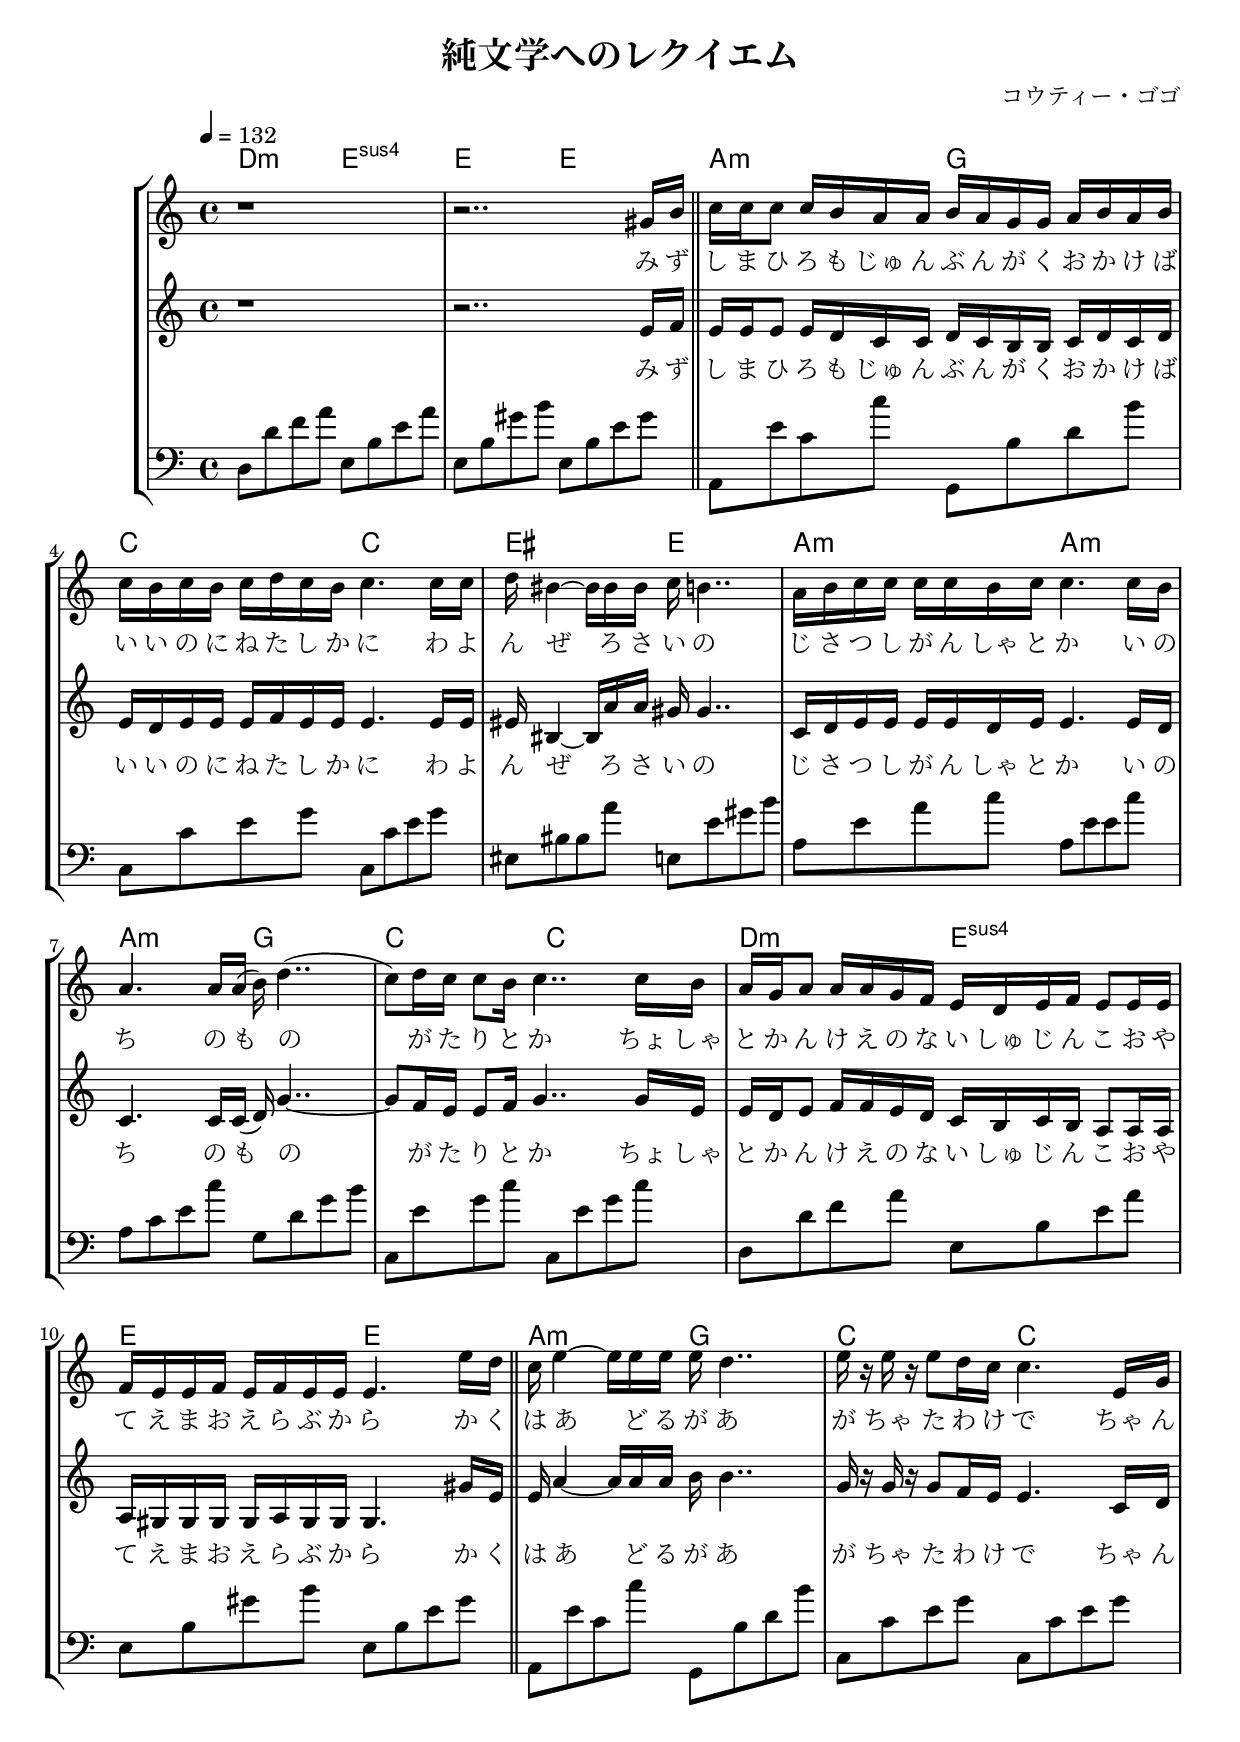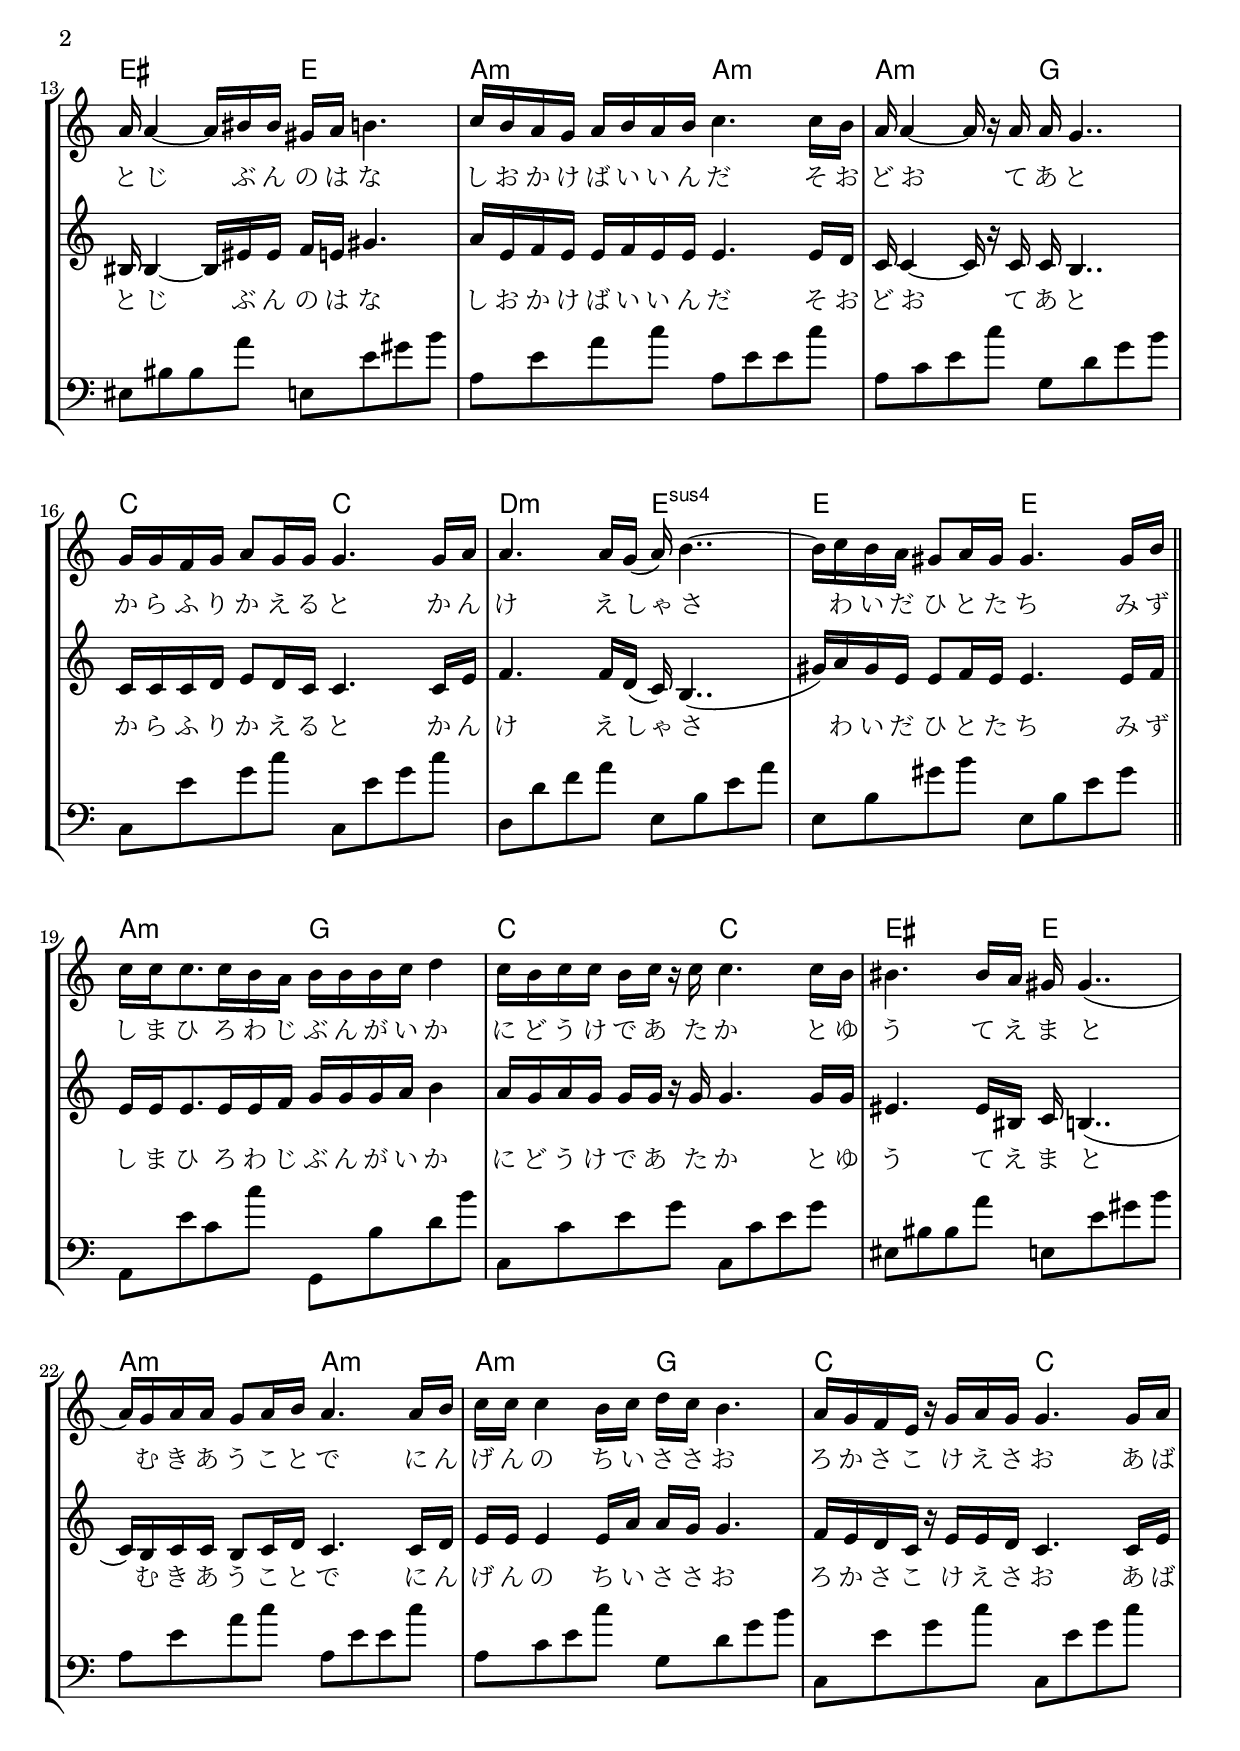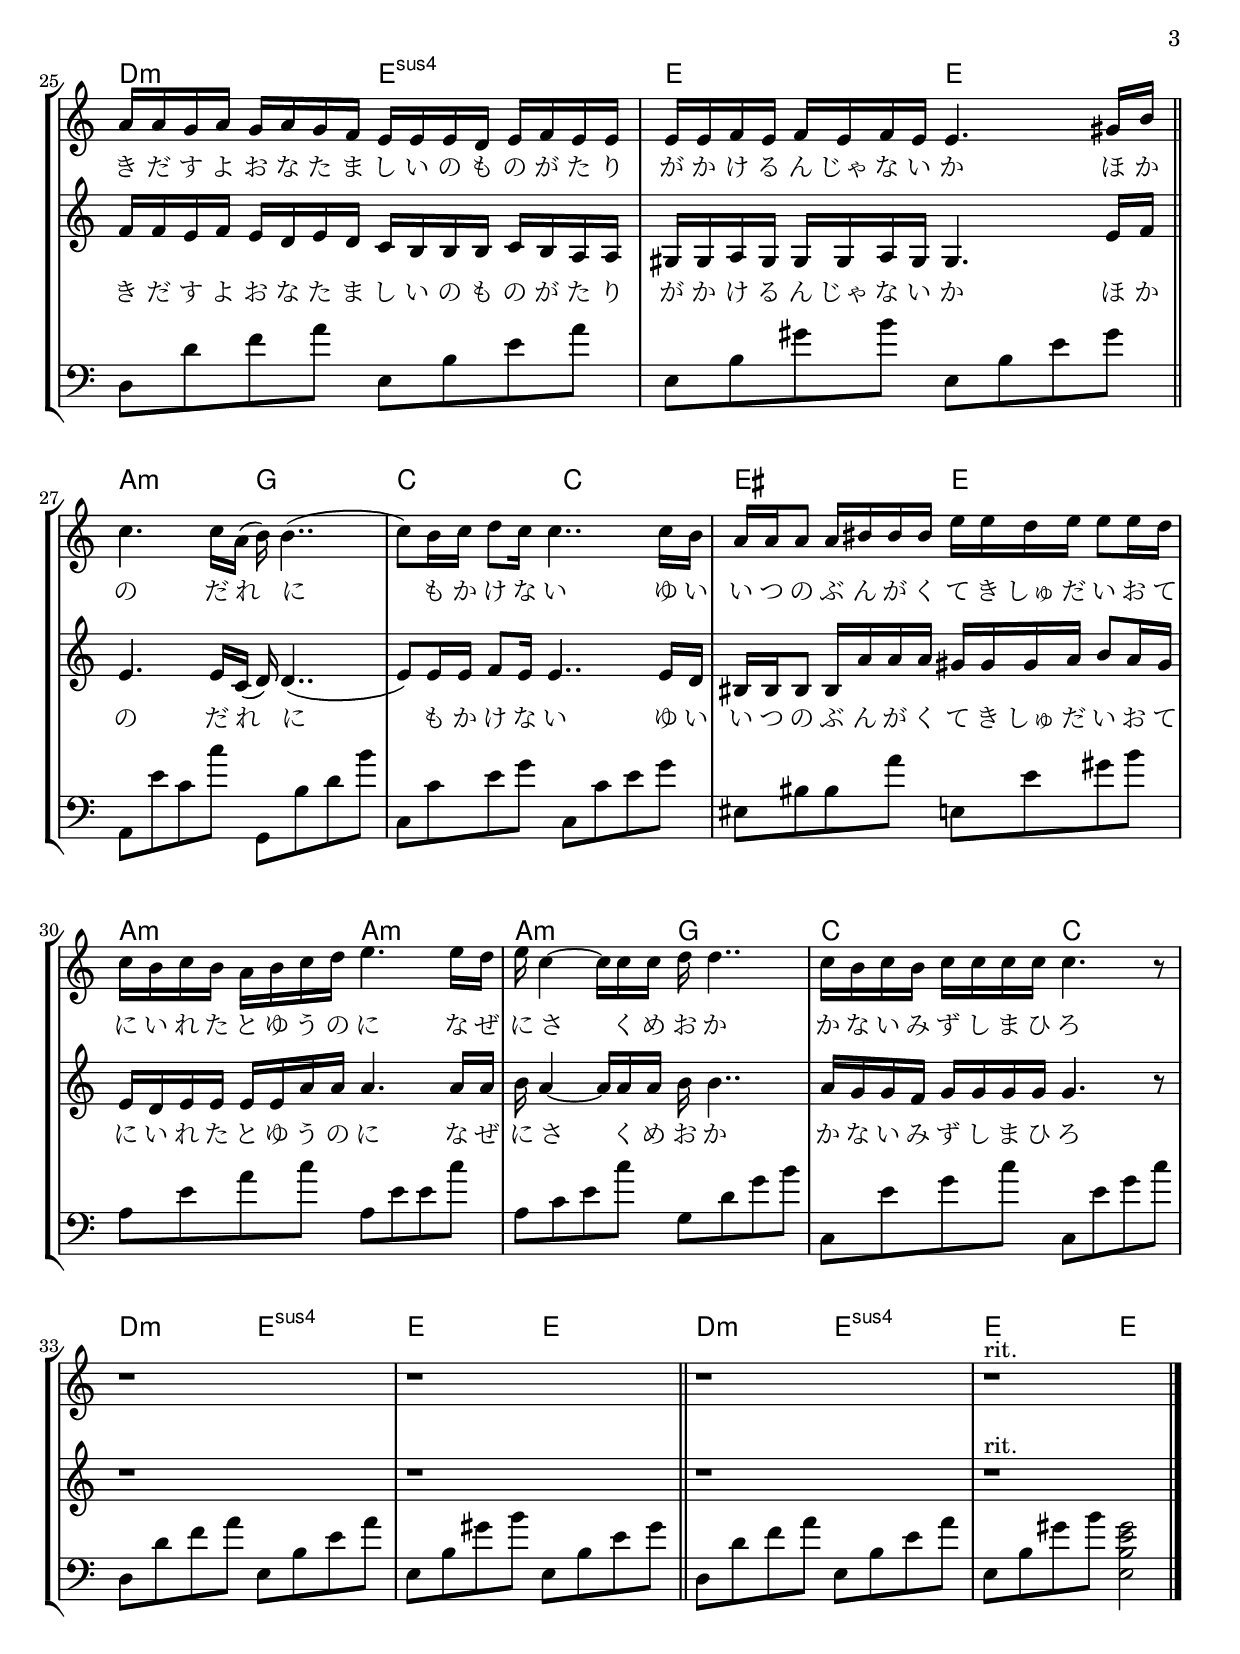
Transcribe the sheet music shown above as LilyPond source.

\version "2.12.1"

\header {
	title = \markup {純文学へのレクイエム}
	composer = \markup \center-column {コウティー・ゴゴ}
}

harmony = \chordmode {
	d2:m e:sus4 e e 

	a:m g c c eis e a:m a:m a:m g c c d:m e:sus4 e e 

	a:m g c c eis e a:m a:m a:m g c c d:m e:sus4 e e 

	a:m g c c eis e a:m a:m a:m g c c d:m e:sus4 e e 

	a:m g c c eis e a:m a:m a:m g c c d:m e:sus4 e e 

	d:m e:sus4 e e 
}

melody = {
	\key c \major
	\tempo 4 = 132
	r1 | r2.. 
	\set Staff.midiInstrument = #"fss0.32"
	gis'16  b'16 
	c''16  c''16  c''8  c''16  b'16  a'16  a'16  b'16  a'16  g'16  g'16  a'16  b'16  a'16  b'16 
	c''16  b'16  c''16  b'16  c''16  d''16  c''16  b'16  c''4.  c''16  c''16 
	d''16  bis'4~bis'16  bis'16  bis'16  c''16  b'4.. 
	a'16  b'16  c''16  c''16  c''16  c''16  b'16  c''16  c''4.  c''16  b'16 
	a'4.  a'16  a'16  (b'16)  d''4.. 
	(c''8)  d''16  c''16  c''8  b'16  c''4..  c''16  b'16 
	a'16  g'16  a'8  a'16  a'16  g'16  f'16  e'16  d'16  e'16  f'16  e'8  e'16  e'16 
	f'16  e'16  e'16  f'16  e'16  f'16  e'16  e'16  e'4.  	\set Staff.midiInstrument = #"fss0.32"
	e''16  d''16 
	c''16  e''4~e''16  e''16  e''16  e''16  d''4.. 
	e''16  r16  e''16  r16  e''8  d''16  c''16  c''4.  e'16  g'16 
	a'16  a'4~a'16  bis'16  bis'16  gis'16  a'16  b'4. 
	c''16  b'16  a'16  g'16  a'16  b'16  a'16  b'16  c''4.  c''16  b'16 
	a'16  a'4~a'16  r16  a'16  a'16  g'4.. 
	g'16  g'16  f'16  g'16  a'8  g'16  g'16  g'4.  g'16  a'16 
	a'4.  a'16  g'16  (a'16)  b'4..~ 
	b'16  c''16  b'16  a'16  gis'8  a'16  gis'16  gis'4.  	\set Staff.midiInstrument = #"fss0.32"
	gis'16  b'16 
	c''16  c''16  c''8.  c''16  b'16  a'16  b'16  b'16  b'16  c''16  d''4 
	c''16  b'16  c''16  c''16  b'16  c''16  r16  c''16  c''4.  c''16  b'16 
	bis'4.  bis'16  a'16  gis'16  gis'4.. 
	(a'16)  g'16  a'16  a'16  g'8  a'16  b'16  a'4.  a'16  b'16 
	c''16  c''16  c''4  b'16  c''16  d''16  c''16  b'4. 
	a'16  g'16  f'16  e'16  r16  g'16  a'16  g'16  g'4.  g'16  a'16 
	a'16  a'16  g'16  a'16  g'16  a'16  g'16  f'16  e'16  e'16  e'16  d'16  e'16  f'16  e'16  e'16 
	e'16  e'16  f'16  e'16  f'16  e'16  f'16  e'16  e'4.  	\set Staff.midiInstrument = #"fss0.32"
	gis'16  b'16 
	c''4.  c''16  a'16  (b'16)  b'4.. 
	(c''8)  b'16  c''16  d''8  c''16  c''4..  c''16  b'16 
	a'16  a'16  a'8  a'16  bis'16  bis'16  bis'16  e''16  e''16  d''16  e''16  e''8  e''16  d''16 
	c''16  b'16  c''16  b'16  a'16  b'16  c''16  d''16  e''4.  e''16  d''16 
	e''16  c''4~c''16  c''16  c''16  d''16  d''4.. 
	c''16  b'16  c''16  b'16  c''16  c''16  c''16  c''16  c''4.  	r8 r1 r1 	r1 | r1^"rit." \bar "|."
}

words = \lyricmode {
	
	み  ず  し  ま  ひ  ろ  も  じゅ  ん  ぶ  ん  が  く  お  か  け  ば  い  い  の  に  ね  た  し  か  に  わ  よ  ん  ぜ  ろ  さ  い  の  じ  さ  つ  し  が  ん  しゃ  と  か  い  の  ち  の  も  の  が  た  り  と  か  ちょ  しゃ  と  か  ん  け  え  の  な  い  しゅ  じ  ん  こ  お  や  て  え  ま  お  え  ら  ぶ  か  ら  
	か  く  は  あ  ど  る  が  あ  が  ちゃ  た  わ  け  で  ちゃ  ん  と  じ  ぶ  ん  の  は  な  し  お  か  け  ば  い  い  ん  だ  そ  お  ど  お  て  あ  と  か  ら  ふ  り  か  え  る  と  か  ん  け  え  しゃ  さ  わ  い  だ  ひ  と  た  ち  
	み  ず  し  ま  ひ  ろ  わ  じ  ぶ  ん  が  い  か  に  ど  う  け  で  あ  た  か  と  ゆ  う  て  え  ま  と  む  き  あ  う  こ  と  で  に  ん  げ  ん  の  ち  い  さ  さ  お  ろ  か  さ  こ  け  え  さ  お  あ  ば  き  だ  す  よ  お  な  た  ま  し  い  の  も  の  が  た  り  が  か  け  る  ん  じゃ  な  い  か  
	ほ  か  の  だ  れ  に  も  か  け  な  い  ゆ  い  い  つ  の  ぶ  ん  が  く  て  き  しゅ  だ  い  お  て  に  い  れ  た  と  ゆ  う  の  に  な  ぜ  に  さ  く  め  お  か  か  な  い  み  ず  し  ま  ひ  ろ  
	
}

secondmelody = {
	\key c \major
	\tempo 4 = 132
	r1 | r2.. 
	\set Staff.midiInstrument = #"fss0.32"
	e'16  f'16 
	e'16  e'16  e'8  e'16  d'16  c'16  c'16  d'16  c'16  b16  b16  c'16  d'16  c'16  d'16 
	e'16  d'16  e'16  e'16  e'16  f'16  e'16  e'16  e'4.  e'16  e'16 
	eis'16  bis4~bis16  a'16  a'16  gis'16  gis'4.. 
	c'16  d'16  e'16  e'16  e'16  e'16  d'16  e'16  e'4.  e'16  d'16 
	c'4.  c'16  c'16  (d'16)  g'4..~ 
	g'8  f'16  e'16  e'8  f'16  g'4..  g'16  e'16 
	e'16  d'16  e'8  f'16  f'16  e'16  d'16  c'16  b16  c'16  b16  a8  a16  a16 
	a16  gis16  gis16  gis16  gis16  a16  gis16  gis16  gis4.  	\set Staff.midiInstrument = #"fss0.32"
	gis'16  e'16 
	e'16  a'4~a'16  a'16  a'16  b'16  b'4.. 
	g'16  r16  g'16  r16  g'8  f'16  e'16  e'4.  c'16  d'16 
	bis16  bis4~bis16  eis'16  eis'16  f'16  e'16  gis'4. 
	a'16  e'16  f'16  e'16  e'16  f'16  e'16  e'16  e'4.  e'16  d'16 
	c'16  c'4~c'16  r16  c'16  c'16  b4.. 
	c'16  c'16  c'16  d'16  e'8  d'16  c'16  c'4.  c'16  e'16 
	f'4.  f'16  d'16  (c'16)  b4.. 
	(gis'16)  a'16  gis'16  e'16  e'8  f'16  e'16  e'4.  	\set Staff.midiInstrument = #"fss0.32"
	e'16  f'16 
	e'16  e'16  e'8.  e'16  e'16  f'16  g'16  g'16  g'16  a'16  b'4 
	a'16  g'16  a'16  g'16  g'16  g'16  r16  g'16  g'4.  g'16  g'16 
	eis'4.  eis'16  bis16  c'16  b4.. 
	(c'16)  b16  c'16  c'16  b8  c'16  d'16  c'4.  c'16  d'16 
	e'16  e'16  e'4  e'16  a'16  a'16  g'16  g'4. 
	f'16  e'16  d'16  c'16  r16  e'16  e'16  d'16  c'4.  c'16  e'16 
	f'16  f'16  e'16  f'16  e'16  d'16  e'16  d'16  c'16  b16  b16  b16  c'16  b16  a16  a16 
	gis16  gis16  a16  gis16  gis16  gis16  a16  gis16  gis4.  	\set Staff.midiInstrument = #"fss0.32"
	e'16  f'16 
	e'4.  e'16  c'16  (d'16)  d'4.. 
	(e'8)  e'16  e'16  f'8  e'16  e'4..  e'16  d'16 
	bis16  bis16  bis8  bis16  a'16  a'16  a'16  gis'16  gis'16  gis'16  a'16  b'8  a'16  gis'16 
	e'16  d'16  e'16  e'16  e'16  e'16  a'16  a'16  a'4.  a'16  a'16 
	b'16  a'4~a'16  a'16  a'16  b'16  b'4.. 
	a'16  g'16  g'16  f'16  g'16  g'16  g'16  g'16  g'4.  	r8 r1 r1 	r1 | r1^"rit." \bar "|."
}

secondwords = \lyricmode {
	
	み  ず  し  ま  ひ  ろ  も  じゅ  ん  ぶ  ん  が  く  お  か  け  ば  い  い  の  に  ね  た  し  か  に  わ  よ  ん  ぜ  ろ  さ  い  の  じ  さ  つ  し  が  ん  しゃ  と  か  い  の  ち  の  も  の  が  た  り  と  か  ちょ  しゃ  と  か  ん  け  え  の  な  い  しゅ  じ  ん  こ  お  や  て  え  ま  お  え  ら  ぶ  か  ら  
	か  く  は  あ  ど  る  が  あ  が  ちゃ  た  わ  け  で  ちゃ  ん  と  じ  ぶ  ん  の  は  な  し  お  か  け  ば  い  い  ん  だ  そ  お  ど  お  て  あ  と  か  ら  ふ  り  か  え  る  と  か  ん  け  え  しゃ  さ  わ  い  だ  ひ  と  た  ち  
	み  ず  し  ま  ひ  ろ  わ  じ  ぶ  ん  が  い  か  に  ど  う  け  で  あ  た  か  と  ゆ  う  て  え  ま  と  む  き  あ  う  こ  と  で  に  ん  げ  ん  の  ち  い  さ  さ  お  ろ  か  さ  こ  け  え  さ  お  あ  ば  き  だ  す  よ  お  な  た  ま  し  い  の  も  の  が  た  り  が  か  け  る  ん  じゃ  な  い  か  
	ほ  か  の  だ  れ  に  も  か  け  な  い  ゆ  い  い  つ  の  ぶ  ん  が  く  て  き  しゅ  だ  い  お  て  に  い  れ  た  と  ゆ  う  の  に  な  ぜ  に  さ  く  め  お  か  か  な  い  み  ず  し  ま  ひ  ろ  
	
}

tempochange = {
	\tempo 4 = 132
	r1 | r1 \bar "||"
	\tempo 4 = 132
	r1 | r1 | r1 | r1 | r1 | r1 | r1 | r1 \bar "||"
	\tempo 4 = 132
	r1 | r1 | r1 | r1 | r1 | r1 | r1 | r1 \bar "||"
	\tempo 4 = 132
	r1 | r1 | r1 | r1 | r1 | r1 | r1 | r1 \bar "||"
	\tempo 4 = 132
	r1 | r1 | r1 | r1 | r1 | r1 | r1 | r1 \bar "||"
	\tempo 4 = 132
	r1 | \tempo 4 = 99 r2 \tempo 4 = 88 r2 \bar "|."
}

mainacc = {
	\clef bass
	\set Staff.midiInstrument = #"Koto"
	\key c \major
	\tempo 4 = 132
	d8 d'8 f'8 a'8
	e8 b8 e'8 a'8
	e8 b8 gis'8 b'8
	e8 b8 e'8 gis'8
	\bar "||"

	\set Staff.midiInstrument = #"Koto"
	a,8 e'8 c'8 c''8
	g,8 b8 d'8 b'8
	c8 c'8 e'8 g'8
	c8 c'8 e'8 g'8
	eis8 bis8 bis8 a'8
	e8 e'8 gis'8 b'8
	a8 e'8 a'8 c''8
	a8 e'8 e'8 c''8
	a8 c'8 e'8 c''8
	g8 d'8 g'8 b'8
	c8 e'8 g'8 c''8
	c8 e'8 g'8 c''8
	d8 d'8 f'8 a'8
	e8 b8 e'8 a'8
	e8 b8 gis'8 b'8
	e8 b8 e'8 gis'8
	\bar "||"

	\set Staff.midiInstrument = #"Koto"
	a,8 e'8 c'8 c''8
	g,8 b8 d'8 b'8
	c8 c'8 e'8 g'8
	c8 c'8 e'8 g'8
	eis8 bis8 bis8 a'8
	e8 e'8 gis'8 b'8
	a8 e'8 a'8 c''8
	a8 e'8 e'8 c''8
	a8 c'8 e'8 c''8
	g8 d'8 g'8 b'8
	c8 e'8 g'8 c''8
	c8 e'8 g'8 c''8
	d8 d'8 f'8 a'8
	e8 b8 e'8 a'8
	e8 b8 gis'8 b'8
	e8 b8 e'8 gis'8
	\bar "||"

	\set Staff.midiInstrument = #"Koto"
	a,8 e'8 c'8 c''8
	g,8 b8 d'8 b'8
	c8 c'8 e'8 g'8
	c8 c'8 e'8 g'8
	eis8 bis8 bis8 a'8
	e8 e'8 gis'8 b'8
	a8 e'8 a'8 c''8
	a8 e'8 e'8 c''8
	a8 c'8 e'8 c''8
	g8 d'8 g'8 b'8
	c8 e'8 g'8 c''8
	c8 e'8 g'8 c''8
	d8 d'8 f'8 a'8
	e8 b8 e'8 a'8
	e8 b8 gis'8 b'8
	e8 b8 e'8 gis'8
	\bar "||"

	\set Staff.midiInstrument = #"Koto"
	a,8 e'8 c'8 c''8
	g,8 b8 d'8 b'8
	c8 c'8 e'8 g'8
	c8 c'8 e'8 g'8
	eis8 bis8 bis8 a'8
	e8 e'8 gis'8 b'8
	a8 e'8 a'8 c''8
	a8 e'8 e'8 c''8
	a8 c'8 e'8 c''8
	g8 d'8 g'8 b'8
	c8 e'8 g'8 c''8
	c8 e'8 g'8 c''8
	d8 d'8 f'8 a'8
	e8 b8 e'8 a'8
	e8 b8 gis'8 b'8
	e8 b8 e'8 gis'8
	\bar "||"

	\set Staff.midiInstrument = #"Koto"
	d8 d'8 f'8 a'8
	e8 b8 e'8 a'8
	e8 b8 gis'8 b'8
	<e b e' gis'>2
	\bar "|."
}

subacc = {
	\clef bass
	\set Staff.midiInstrument = #"FX 4 (atmosphere)"
	\key c \major
	\tempo 4 = 132
	r8 d8 <d' f' a'>4
	e64~ <e~ b~> <e~ b~ e'~> <e b e' a'>~ <e b e' a'>4..
	r8 e8 <b gis' b'>4
	e64~ <e~ b~> <e~ b~ e'~> <e b e' gis'>~ <e b e' gis'>4..
	\bar "||"

	\set Staff.midiInstrument = #"FX 4 (atmosphere)"
	r8 a,8 <e' c' c''>4
	g,64~ <g,~ b~> <g,~ b~ d'~> <g, b d' b'>~ <g, b d' b'>4..
	r8 c8 <c' e' g'>4
	c64~ <c~ c'~> <c~ c'~ e'~> <c c' e' g'>~ <c c' e' g'>4..
	r8 eis8 <bis bis a'>4
	e64~ <e~ e'~> <e~ e'~ gis'~> <e e' gis' b'>~ <e e' gis' b'>4..
	r8 a8 <e' a' c''>4
	a64~ <a~ e'~> <a~ e'~ e'~> <a e' e' c''>~ <a e' e' c''>4..
	r8 a8 <c' e' c''>4
	g64~ <g~ d'~> <g~ d'~ g'~> <g d' g' b'>~ <g d' g' b'>4..
	r8 c8 <e' g' c''>4
	c64~ <c~ e'~> <c~ e'~ g'~> <c e' g' c''>~ <c e' g' c''>4..
	r8 d8 <d' f' a'>4
	e64~ <e~ b~> <e~ b~ e'~> <e b e' a'>~ <e b e' a'>4..
	r8 e8 <b gis' b'>4
	e64~ <e~ b~> <e~ b~ e'~> <e b e' gis'>~ <e b e' gis'>4..
	\bar "||"

	\set Staff.midiInstrument = #"FX 4 (atmosphere)"
	r8 a,8 <e' c' c''>4
	g,64~ <g,~ b~> <g,~ b~ d'~> <g, b d' b'>~ <g, b d' b'>4..
	r8 c8 <c' e' g'>4
	c64~ <c~ c'~> <c~ c'~ e'~> <c c' e' g'>~ <c c' e' g'>4..
	r8 eis8 <bis bis a'>4
	e64~ <e~ e'~> <e~ e'~ gis'~> <e e' gis' b'>~ <e e' gis' b'>4..
	r8 a8 <e' a' c''>4
	a64~ <a~ e'~> <a~ e'~ e'~> <a e' e' c''>~ <a e' e' c''>4..
	r8 a8 <c' e' c''>4
	g64~ <g~ d'~> <g~ d'~ g'~> <g d' g' b'>~ <g d' g' b'>4..
	r8 c8 <e' g' c''>4
	c64~ <c~ e'~> <c~ e'~ g'~> <c e' g' c''>~ <c e' g' c''>4..
	r8 d8 <d' f' a'>4
	e64~ <e~ b~> <e~ b~ e'~> <e b e' a'>~ <e b e' a'>4..
	r8 e8 <b gis' b'>4
	e64~ <e~ b~> <e~ b~ e'~> <e b e' gis'>~ <e b e' gis'>4..
	\bar "||"

	\set Staff.midiInstrument = #"FX 4 (atmosphere)"
	r8 a,8 <e' c' c''>4
	g,64~ <g,~ b~> <g,~ b~ d'~> <g, b d' b'>~ <g, b d' b'>4..
	r8 c8 <c' e' g'>4
	c64~ <c~ c'~> <c~ c'~ e'~> <c c' e' g'>~ <c c' e' g'>4..
	r8 eis8 <bis bis a'>4
	e64~ <e~ e'~> <e~ e'~ gis'~> <e e' gis' b'>~ <e e' gis' b'>4..
	r8 a8 <e' a' c''>4
	a64~ <a~ e'~> <a~ e'~ e'~> <a e' e' c''>~ <a e' e' c''>4..
	r8 a8 <c' e' c''>4
	g64~ <g~ d'~> <g~ d'~ g'~> <g d' g' b'>~ <g d' g' b'>4..
	r8 c8 <e' g' c''>4
	c64~ <c~ e'~> <c~ e'~ g'~> <c e' g' c''>~ <c e' g' c''>4..
	r8 d8 <d' f' a'>4
	e64~ <e~ b~> <e~ b~ e'~> <e b e' a'>~ <e b e' a'>4..
	r8 e8 <b gis' b'>4
	e64~ <e~ b~> <e~ b~ e'~> <e b e' gis'>~ <e b e' gis'>4..
	\bar "||"

	\set Staff.midiInstrument = #"FX 4 (atmosphere)"
	r8 a,8 <e' c' c''>4
	g,64~ <g,~ b~> <g,~ b~ d'~> <g, b d' b'>~ <g, b d' b'>4..
	r8 c8 <c' e' g'>4
	c64~ <c~ c'~> <c~ c'~ e'~> <c c' e' g'>~ <c c' e' g'>4..
	r8 eis8 <bis bis a'>4
	e64~ <e~ e'~> <e~ e'~ gis'~> <e e' gis' b'>~ <e e' gis' b'>4..
	r8 a8 <e' a' c''>4
	a64~ <a~ e'~> <a~ e'~ e'~> <a e' e' c''>~ <a e' e' c''>4..
	r8 a8 <c' e' c''>4
	g64~ <g~ d'~> <g~ d'~ g'~> <g d' g' b'>~ <g d' g' b'>4..
	r8 c8 <e' g' c''>4
	c64~ <c~ e'~> <c~ e'~ g'~> <c e' g' c''>~ <c e' g' c''>4..
	r8 d8 <d' f' a'>4
	e64~ <e~ b~> <e~ b~ e'~> <e b e' a'>~ <e b e' a'>4..
	r8 e8 <b gis' b'>4
	e64~ <e~ b~> <e~ b~ e'~> <e b e' gis'>~ <e b e' gis'>4..
	\bar "||"

	\set Staff.midiInstrument = #"FX 4 (atmosphere)"
	r8 d8 <d' f' a'>4
	e64~ <e~ b~> <e~ b~ e'~> <e b e' a'>~ <e b e' a'>4..
	r8 e8 <b gis' b'>4
	e64~ <e~ b~> <e~ b~ e'~> <e b e' gis'>~ <e b e' gis'>4..
	\bar "|."
}

percA = {
	\drummode {
	r8 cymr16 cymr16 cymr8 cymr16 cymr16 cymr8 cymr16 cymr16 cymr8 cymr8  |cymr8 cymr16 cymr16 cymr8 cymr16 cymr16 cymr8 cymr16 cymr16 cymr8 cymr8  \bar "||"
	r8 cymr16 cymr16 cymr8 cymr16 cymr16 cymr8 cymr16 cymr16 cymr8 cymr8  |cymr8 cymr16 cymr16 cymr8 cymr16 cymr16 cymr8 cymr16 cymr16 cymr8 cymr8  |cymr8 cymr16 cymr16 cymr8 cymr16 cymr16 cymr8 cymr16 cymr16 cymr8 cymr16 cymr16  |cymr8 cymr16 cymr16 cymr8 cymr16 cymr16 cymr8 cymr16 cymr16 cymr8 cymr8  |r8 cymr16 cymr16 cymr8 cymr16 cymr16 cymr8 cymr16 cymr16 cymr8 cymr8  |cymr8 cymr16 cymr16 cymr8 cymr16 cymr16 cymr8 cymr16 cymr16 cymr8 cymr8  |cymr8 cymr16 cymr16 cymr8 cymr16 cymr16 cymr8 cymr16 cymr16 cymr8 cymr16 cymr16  |cymr8 cymr16 cymr16 cymr8 cymr16 cymr16 cymr8 cymr16 cymr16 cymr8 cymr8  \bar "||"
	r8 cymr16 cymr16 cymr8 cymr16 cymr16 cymr8 cymr16 cymr16 cymr8 cymr8  |cymr8 cymr16 cymr16 cymr8 cymr16 cymr16 cymr8 cymr16 cymr16 cymr8 cymr8  |cymr8 cymr16 cymr16 cymr8 cymr16 cymr16 cymr8 cymr16 cymr16 cymr8 cymr16 cymr16  |cymr8 cymr16 cymr16 cymr8 cymr16 cymr16 cymr8 cymr16 cymr16 cymr8 cymr8  |r8 cymr16 cymr16 cymr8 cymr16 cymr16 cymr8 cymr16 cymr16 cymr8 cymr8  |cymr8 cymr16 cymr16 cymr8 cymr16 cymr16 cymr8 cymr16 cymr16 cymr8 cymr8  |cymr8 cymr16 cymr16 cymr8 cymr16 cymr16 cymr8 cymr16 cymr16 cymr8 cymr16 cymr16  |cymr8 cymr16 cymr16 cymr8 cymr16 cymr16 cymr8 cymr16 cymr16 cymr8 cymr8  \bar "||"
	r8 cymr16 cymr16 cymr8 cymr16 cymr16 cymr8 cymr16 cymr16 cymr8 cymr8  |cymr8 cymr16 cymr16 cymr8 cymr16 cymr16 cymr8 cymr16 cymr16 cymr8 cymr8  |cymr8 cymr16 cymr16 cymr8 cymr16 cymr16 cymr8 cymr16 cymr16 cymr8 cymr16 cymr16  |cymr8 cymr16 cymr16 cymr8 cymr16 cymr16 cymr8 cymr16 cymr16 cymr8 cymr8  |r8 cymr16 cymr16 cymr8 cymr16 cymr16 cymr8 cymr16 cymr16 cymr8 cymr8  |cymr8 cymr16 cymr16 cymr8 cymr16 cymr16 cymr8 cymr16 cymr16 cymr8 cymr8  |cymr8 cymr16 cymr16 cymr8 cymr16 cymr16 cymr8 cymr16 cymr16 cymr8 cymr16 cymr16  |cymr8 cymr16 cymr16 cymr8 cymr16 cymr16 cymr8 cymr16 cymr16 cymr8 cymr8  \bar "||"
	r8 cymr16 cymr16 cymr8 cymr16 cymr16 cymr8 cymr16 cymr16 cymr8 cymr8  |cymr8 cymr16 cymr16 cymr8 cymr16 cymr16 cymr8 cymr16 cymr16 cymr8 cymr8  |cymr8 cymr16 cymr16 cymr8 cymr16 cymr16 cymr8 cymr16 cymr16 cymr8 cymr16 cymr16  |cymr8 cymr16 cymr16 cymr8 cymr16 cymr16 cymr8 cymr16 cymr16 cymr8 cymr8  |r8 cymr16 cymr16 cymr8 cymr16 cymr16 cymr8 cymr16 cymr16 cymr8 cymr8  |cymr8 cymr16 cymr16 cymr8 cymr16 cymr16 cymr8 cymr16 cymr16 cymr8 cymr8  |cymr8 cymr16 cymr16 cymr8 cymr16 cymr16 cymr8 cymr16 cymr16 cymr8 cymr16 cymr16  |cymr8 cymr16 cymr16 cymr8 cymr16 cymr16 cymr8 cymr16 cymr16 cymr8 cymr8  \bar "||"
	r8 cymr16 cymr16 cymr8 cymr16 cymr16 cymr8 cymr16 cymr16 cymr8 cymr8  |cymr8 cymr16 cymr16 cymr8 cymr16 cymr16 cymr8 cymr16 cymr16 cymr8 cymr8  \bar "|."
	}
}

percB = {
	\drummode {
	r4 sn2 sn4  |r4 sn2 sn8 sn16 sn16  \bar "||"
	r4 sn2 sn4  |r4 sn8 sn4. sn4  |r4 sn2 sn4  |r4 sn8 sn4. sn4  |r4 sn2 sn4  |r4 sn8 sn4. sn4  |r4 sn2 sn4  |r4 sn2 sn8 sn16 sn16  \bar "||"
	r4 sn2 sn4  |r4 sn8 sn4. sn4  |r4 sn2 sn4  |r4 sn8 sn4. sn4  |r4 sn2 sn4  |r4 sn8 sn4. sn4  |r4 sn2 sn4  |r4 sn2 sn8 sn16 sn16  \bar "||"
	r4 sn2 sn4  |r4 sn8 sn4. sn4  |r4 sn2 sn4  |r4 sn8 sn4. sn4  |r4 sn2 sn4  |r4 sn8 sn4. sn4  |r4 sn2 sn4  |r4 sn2 sn8 sn16 sn16  \bar "||"
	r4 sn2 sn4  |r4 sn8 sn4. sn4  |r4 sn2 sn4  |r4 sn8 sn4. sn4  |r4 sn2 sn4  |r4 sn8 sn4. sn4  |r4 sn2 sn4  |r4 sn2 sn8 sn16 sn16  \bar "||"
	r4 sn2 sn4  |r4 sn2 sn8 sn16 sn16  \bar "|."
	}
}

percC = {
	\drummode {
	bd8. bd16 bd8. bd16 bd8. bd16 bd8. bd16  |bd8. bd16 bd8. bd16 bd8. bd16 bd8. bd16  \bar "||"
	bd8. bd16 bd8. bd16 bd8. bd16 bd8. bd16  |bd8. bd16 bd8. bd16 bd8. bd16 bd4  |bd8. bd16 bd8. bd16 bd8. bd16 bd8. bd16  |bd8. bd16 bd8. bd16 bd8. bd16 bd4  |bd8. bd16 bd8. bd16 bd8. bd16 bd8. bd16  |bd8. bd16 bd8. bd16 bd8. bd16 bd4  |bd8. bd16 bd8. bd16 bd8. bd16 bd8. bd16  |bd8. bd16 bd8. bd16 bd8. bd16 bd8. bd16  \bar "||"
	bd8. bd16 bd8. bd16 bd8. bd16 bd8. bd16  |bd8. bd16 bd8. bd16 bd8. bd16 bd4  |bd8. bd16 bd8. bd16 bd8. bd16 bd8. bd16  |bd8. bd16 bd8. bd16 bd8. bd16 bd4  |bd8. bd16 bd8. bd16 bd8. bd16 bd8. bd16  |bd8. bd16 bd8. bd16 bd8. bd16 bd4  |bd8. bd16 bd8. bd16 bd8. bd16 bd8. bd16  |bd8. bd16 bd8. bd16 bd8. bd16 bd8. bd16  \bar "||"
	bd8. bd16 bd8. bd16 bd8. bd16 bd8. bd16  |bd8. bd16 bd8. bd16 bd8. bd16 bd4  |bd8. bd16 bd8. bd16 bd8. bd16 bd8. bd16  |bd8. bd16 bd8. bd16 bd8. bd16 bd4  |bd8. bd16 bd8. bd16 bd8. bd16 bd8. bd16  |bd8. bd16 bd8. bd16 bd8. bd16 bd4  |bd8. bd16 bd8. bd16 bd8. bd16 bd8. bd16  |bd8. bd16 bd8. bd16 bd8. bd16 bd8. bd16  \bar "||"
	bd8. bd16 bd8. bd16 bd8. bd16 bd8. bd16  |bd8. bd16 bd8. bd16 bd8. bd16 bd4  |bd8. bd16 bd8. bd16 bd8. bd16 bd8. bd16  |bd8. bd16 bd8. bd16 bd8. bd16 bd4  |bd8. bd16 bd8. bd16 bd8. bd16 bd8. bd16  |bd8. bd16 bd8. bd16 bd8. bd16 bd4  |bd8. bd16 bd8. bd16 bd8. bd16 bd8. bd16  |bd8. bd16 bd8. bd16 bd8. bd16 bd8. bd16  \bar "||"
	bd8. bd16 bd8. bd16 bd8. bd16 bd8. bd16  |bd8. bd16 bd8. bd16 bd8. bd16 bd8. bd16  \bar "|."
	}
}

percD = {
	\drummode {
	r1  |r4. tommh2 r8  \bar "||"
	r1  |r2 r16 tommh4. r16  |r1  |r2 r16 tommh4. r16  |r1  |r2 r16 tommh4. r16  |r1  |r4. tommh2 r8  \bar "||"
	r1  |r2 r16 tommh4. r16  |r1  |r2 r16 tommh4. r16  |r1  |r2 r16 tommh4. r16  |r1  |r4. tommh2 r8  \bar "||"
	r1  |r2 r16 tommh4. r16  |r1  |r2 r16 tommh4. r16  |r1  |r2 r16 tommh4. r16  |r1  |r4. tommh2 r8  \bar "||"
	r1  |r2 r16 tommh4. r16  |r1  |r2 r16 tommh4. r16  |r1  |r2 r16 tommh4. r16  |r1  |r4. tommh2 r8  \bar "||"
	r1  |r4. tommh2 r8  \bar "|."
	}
}

percE = {
	\drummode {
	r1  |r2 r16 toml4. r16  \bar "||"
	r1  |r2. r8 toml8  |r1  |r2. r8 toml8  |r1  |r2. r8 toml8  |r1  |r2 r16 toml4. r16  \bar "||"
	r1  |r2. r8 toml8  |r1  |r2. r8 toml8  |r1  |r2. r8 toml8  |r1  |r2 r16 toml4. r16  \bar "||"
	r1  |r2. r8 toml8  |r1  |r2. r8 toml8  |r1  |r2. r8 toml8  |r1  |r2 r16 toml4. r16  \bar "||"
	r1  |r2. r8 toml8  |r1  |r2. r8 toml8  |r1  |r2. r8 toml8  |r1  |r2 r16 toml4. r16  \bar "||"
	r1  |r2 r16 toml4. r16  \bar "|."
	}
}

percF = {
	\drummode {
	cymc1  |r1 \bar "||"
	cymc1  |r1 |r1 |r1 |cymc1  |r1 |r1 |r1 \bar "||"
	cymc1  |r1 |r1 |r1 |cymc1  |r1 |r1 |r1 \bar "||"
	cymc1  |r1 |r1 |r1 |cymc1  |r1 |r1 |r1 \bar "||"
	cymc1  |r1 |r1 |r1 |cymc1  |r1 |r1 |r1 \bar "||"
	cymc1  |r1 \bar "|."
	}
}

\score {
	<<
		\new StaffGroup <<
			\new ChordNames {\harmony}
			\new Voice = "melody" {\melody}
			\new Lyrics \lyricsto "melody" \words
			\new Voice = "secondmelody" {\secondmelody}
			\new Lyrics \lyricsto "secondmelody" \secondwords
			\new Staff = "mainacc" {\mainacc}
		>>
	>>
	\layout { }
}
